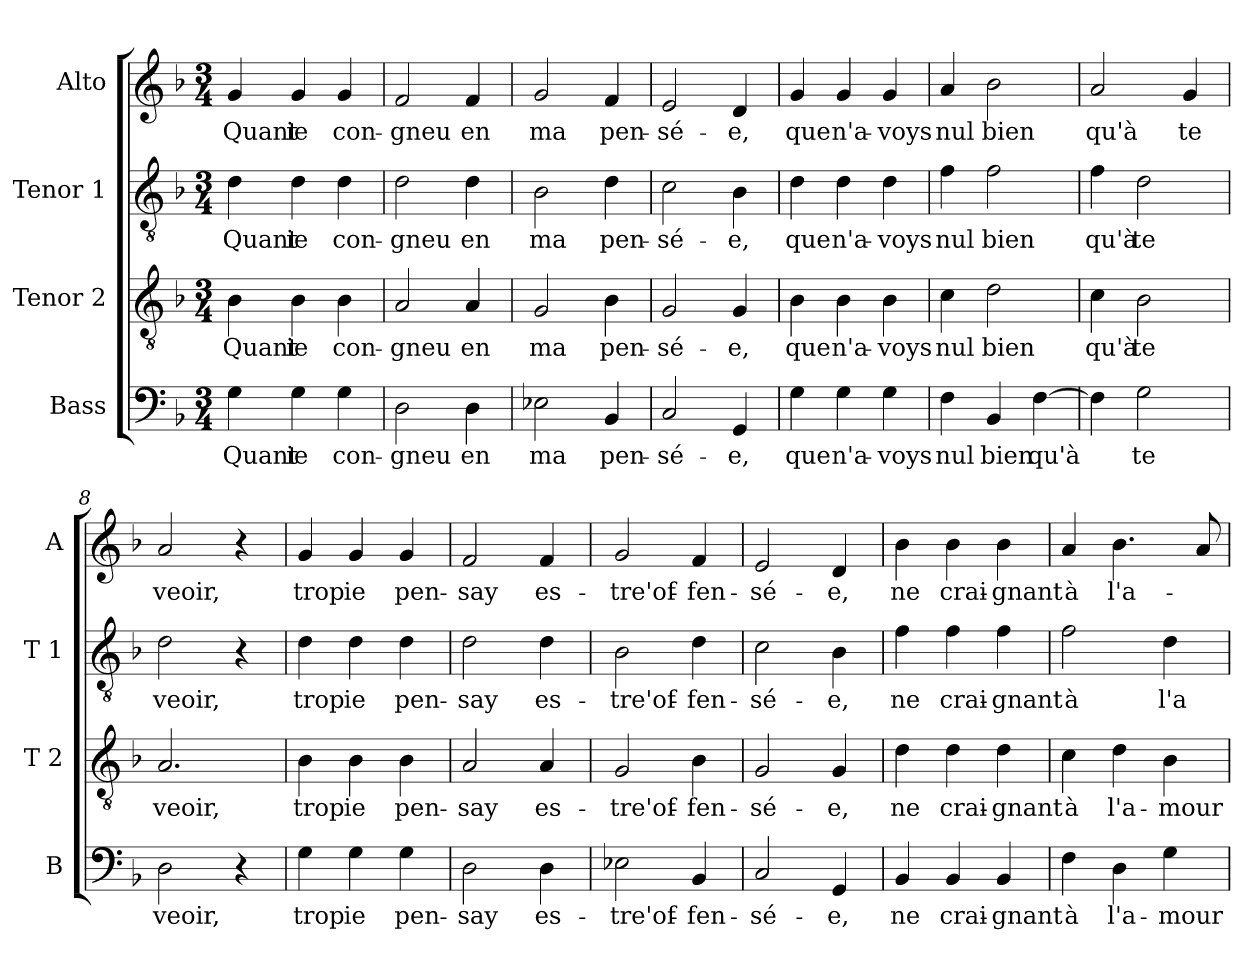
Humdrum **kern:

**kern	**text	**kern	**text	**kern	**text	**kern	**text
*part4	*part4	*part3	*part3	*part2	*part2	*part1	*part1
*staff4	*staff4	*staff3	*staff3	*staff2	*staff2	*staff1	*staff1
*I"Bass	*	*I"Tenor 2	*	*I"Tenor 1	*	*I"Alto	*
*I'B	*	*I'T 2	*	*I'T 1	*	*I'A	*
*clefF4	*	*clefGv2	*	*clefGv2	*	*clefG2	*
*k[b-]	*	*k[b-]	*	*k[b-]	*	*k[b-]	*
*F:	*	*F:	*	*F:	*	*F:	*
*M3/4	*	*M3/4	*	*M3/4	*	*M3/4	*
=1	=1	=1	=1	=1	=1	=1	=1
!	!LO:LY:b	!	!LO:LY:b	!	!LO:LY:b	!	!LO:LY:b
4G\	Quant	4B-\	Quant	4d\	Quant	4g/	Quant
!	!LO:LY:b	!	!LO:LY:b	!	!LO:LY:b	!	!LO:LY:b
4G\	ie	4B-\	ie	4d\	ie	4g/	ie
!	!LO:LY:b	!	!LO:LY:b	!	!LO:LY:b	!	!LO:LY:b
4G\	con-	4B-\	con-	4d\	con-	4g/	con-
=2	=2	=2	=2	=2	=2	=2	=2
!	!LO:LY:b	!	!LO:LY:b	!	!LO:LY:b	!	!LO:LY:b
2D\	-gneu	2A/	-gneu	2d\	-gneu	2f/	-gneu
!	!LO:LY:b	!	!LO:LY:b	!	!LO:LY:b	!	!LO:LY:b
4D\	en	4A/	en	4d\	en	4f/	en
=3	=3	=3	=3	=3	=3	=3	=3
!	!LO:LY:b	!	!LO:LY:b	!	!LO:LY:b	!	!LO:LY:b
2E-X\	ma	2G/	ma	2B-\	ma	2g/	ma
!	!LO:LY:b	!	!LO:LY:b	!	!LO:LY:b	!	!LO:LY:b
4BB-/	pen-	4B-\	pen-	4d\	pen-	4f/	pen-
=4	=4	=4	=4	=4	=4	=4	=4
!	!LO:LY:b	!	!LO:LY:b	!	!LO:LY:b	!	!LO:LY:b
2C/	-sé-	2G/	-sé-	2c\	-sé-	2e/	-sé-
!	!LO:LY:b	!	!LO:LY:b	!	!LO:LY:b	!	!LO:LY:b
4GG/	-e,	4G/	-e,	4B-\	-e,	4d/	-e,
=5	=5	=5	=5	=5	=5	=5	=5
!	!LO:LY:b	!	!LO:LY:b	!	!LO:LY:b	!	!LO:LY:b
4G\	que	4B-\	que	4d\	que	4g/	que
!	!LO:LY:b	!	!LO:LY:b	!	!LO:LY:b	!	!LO:LY:b
4G\	n'a-	4B-\	n'a-	4d\	n'a-	4g/	n'a-
!	!LO:LY:b	!	!LO:LY:b	!	!LO:LY:b	!	!LO:LY:b
4G\	-voys	4B-\	-voys	4d\	-voys	4g/	-voys
!!LO:LB:g=z
=6	=6	=6	=6	=6	=6	=6	=6
!	!LO:LY:b	!	!LO:LY:b	!	!LO:LY:b	!	!LO:LY:b
4F\	nul	4c\	nul	4f\	nul	4a/	nul
!	!LO:LY:b	!	!LO:LY:b	!	!LO:LY:b	!	!LO:LY:b
4BB-/	bien	2d\	bien	2f\	bien	2b-\	bien
!	!LO:LY:b	!	!	!	!	!	!
[4F\	qu'à	.	.	.	.	.	.
=7	=7	=7	=7	=7	=7	=7	=7
!	!	!	!LO:LY:b	!	!LO:LY:b	!	!LO:LY:b
4F\]	.	4c\	qu'à	4f\	qu'à	2a/	qu'à
!	!LO:LY:b	!	!LO:LY:b	!	!LO:LY:b	!	!
2G\	te	2B-\	te	2d\	te	.	.
!	!	!	!	!	!	!	!LO:LY:b
.	.	.	.	.	.	4g/	te
=8	=8	=8	=8	=8	=8	=8	=8
!	!LO:LY:b	!	!LO:LY:b	!	!LO:LY:b	!	!LO:LY:b
2D\	veoir,	2.A/	veoir,	2d\	veoir,	2a/	veoir,
4r	.	.	.	4r	.	4r	.
=9	=9	=9	=9	=9	=9	=9	=9
!	!LO:LY:b	!	!LO:LY:b	!	!LO:LY:b	!	!LO:LY:b
4G\	trop	4B-\	trop	4d\	trop	4g/	trop
!	!LO:LY:b	!	!LO:LY:b	!	!LO:LY:b	!	!LO:LY:b
4G\	ie	4B-\	ie	4d\	ie	4g/	ie
!	!LO:LY:b	!	!LO:LY:b	!	!LO:LY:b	!	!LO:LY:b
4G\	pen-	4B-\	pen-	4d\	pen-	4g/	pen-
=10	=10	=10	=10	=10	=10	=10	=10
!	!LO:LY:b	!	!LO:LY:b	!	!LO:LY:b	!	!LO:LY:b
2D\	-say	2A/	-say	2d\	-say	2f/	-say
!	!LO:LY:b	!	!LO:LY:b	!	!LO:LY:b	!	!LO:LY:b
4D\	es-	4A/	es-	4d\	es-	4f/	es-
=11	=11	=11	=11	=11	=11	=11	=11
!	!LO:LY:b	!	!LO:LY:b	!	!LO:LY:b	!	!LO:LY:b
2E-X\	-tre'of-	2G/	-tre'of-	2B-\	-tre'of-	2g/	-tre'of-
!	!LO:LY:b	!	!LO:LY:b	!	!LO:LY:b	!	!LO:LY:b
4BB-/	-fen-	4B-\	-fen-	4d\	-fen-	4f/	-fen-
!!LO:PB:g=z
=12	=12	=12	=12	=12	=12	=12	=12
!	!LO:LY:b	!	!LO:LY:b	!	!LO:LY:b	!	!LO:LY:b
2C/	-sé-	2G/	-sé-	2c\	-sé-	2e/	-sé-
!	!LO:LY:b	!	!LO:LY:b	!	!LO:LY:b	!	!LO:LY:b
4GG/	-e,	4G/	-e,	4B-\	-e,	4d/	-e,
=13	=13	=13	=13	=13	=13	=13	=13
!	!LO:LY:b	!	!LO:LY:b	!	!LO:LY:b	!	!LO:LY:b
4BB-/	ne	4d\	ne	4f\	ne	4b-\	ne
!	!LO:LY:b	!	!LO:LY:b	!	!LO:LY:b	!	!LO:LY:b
4BB-/	crai-	4d\	crai-	4f\	crai-	4b-\	crai-
!	!LO:LY:b	!	!LO:LY:b	!	!LO:LY:b	!	!LO:LY:b
4BB-/	-gnant	4d\	-gnant	4f\	-gnant	4b-\	-gnant
=14	=14	=14	=14	=14	=14	=14	=14
!	!LO:LY:b	!	!LO:LY:b	!	!LO:LY:b	!	!LO:LY:b
4F\	à	4c\	à	2f\	à	4a/	à
!	!LO:LY:b	!	!LO:LY:b	!	!	!	!LO:LY:b
4D\	l'a-	4d\	l'a-	.	.	4.b-\	l'a-
!	!LO:LY:b	!	!LO:LY:b	!	!LO:LY:b	!	!
4G\	-mour	4B-\	-mour	4d\	l'a-	.	.
.	.	.	.	.	.	8a/	.
=	=	=	=	=	=	=	=
*-	*-	*-	*-	*-	*-	*-	*-
